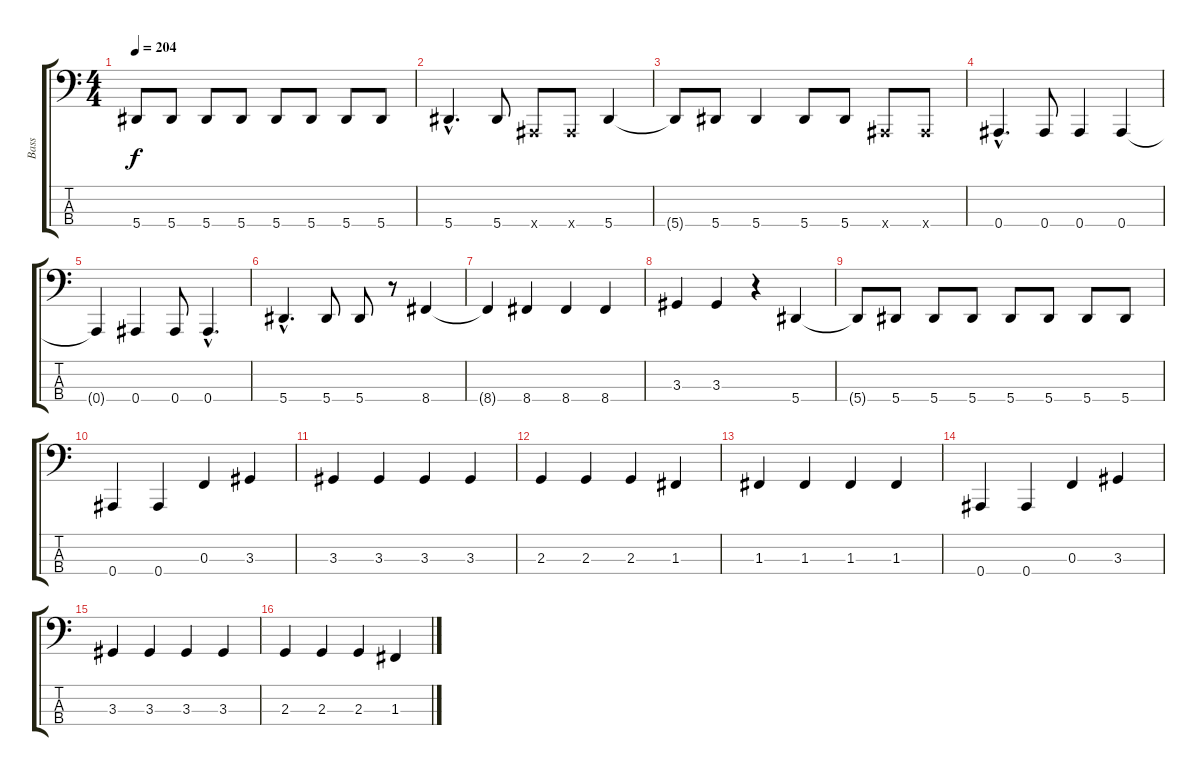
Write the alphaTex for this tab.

\track ("Bass" "Bass") {instrument electricbassfinger}
\staff {score tabs}
\tuning (Eb2 Bb1 F1 Bb0) {hide}
\ts (4 4)
\tempo 204
\clef f4
\ks c
5.4{t}.8{dy f} 5.4.8 5.4.8 5.4.8 5.4.8 5.4.8 5.4.8 5.4.8 |
5.4{hac}.4{d} 5.4.8 0.4{x}.8 0.4{x}.8 5.4.4 |
5.4{t}.8 5.4.8 5.4.4 5.4.8 5.4.8 0.4{x}.8 0.4{x}.8 |
0.4{hac}.4{d} 0.4.8 0.4.4 0.4.4 |
0.4{t}.4 0.4.4 0.4.8 0.4{hac}.4{d} |
5.4{hac}.4{d} 5.4.8 5.4.8 r.8 8.4.4 |
8.4{t}.4 8.4.4 8.4.4 8.4.4 |
3.3.4 3.3.4 r.4 5.4.4 |
5.4{t}.8 5.4.8 5.4.8 5.4.8 5.4.8 5.4.8 5.4.8 5.4.8 |
0.4.4 0.4.4 0.3.4 3.3.4 |
3.3.4 3.3.4 3.3.4 3.3.4 |
2.3.4 2.3.4 2.3.4 1.3.4 |
1.3.4 1.3.4 1.3.4 1.3.4 |
0.4.4 0.4.4 0.3.4 3.3.4 |
3.3.4 3.3.4 3.3.4 3.3.4 |
2.3.4 2.3.4 2.3.4 1.3.4
